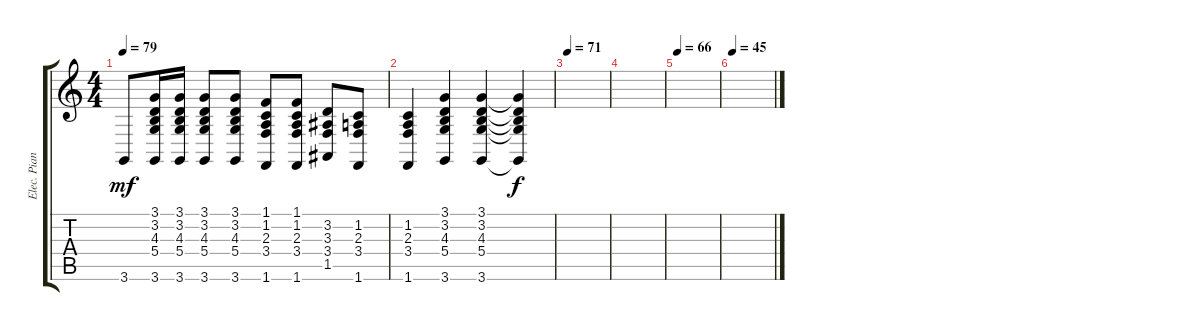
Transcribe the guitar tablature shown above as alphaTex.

\track ("Elec. Piano" "Elec. Pian") {instrument electricpiano1}
\staff {score tabs}
\tuning (E4 B3 G3 D3 A2 E2) {hide}
\ts (4 4)
\tempo 79
\clef g2
\ks c
3.6.8{dy mf} (3.1 3.2 4.3 5.4 3.6).16 (3.1 3.2 4.3 5.4 3.6).16 (3.1 3.2 4.3 5.4 3.6).8 (3.1 3.2 4.3 5.4 3.6).8 (1.1 1.2 2.3 3.4 1.6).8 (1.1 1.2 2.3 3.4 1.6).8 (3.2 3.3 3.4 1.5).8 (1.2 2.3 3.4 1.6).8 |
(1.2 2.3 3.4 1.6).4 (3.1 3.2 4.3 5.4 3.6).4 (3.1 3.2 4.3 5.4 3.6).4 (3.1{t} 3.2{t} 4.3{t} 5.4{t} 3.6{t}).4{dy f} |
\tempo 71
|
|
\tempo 66
|
\tempo 45
